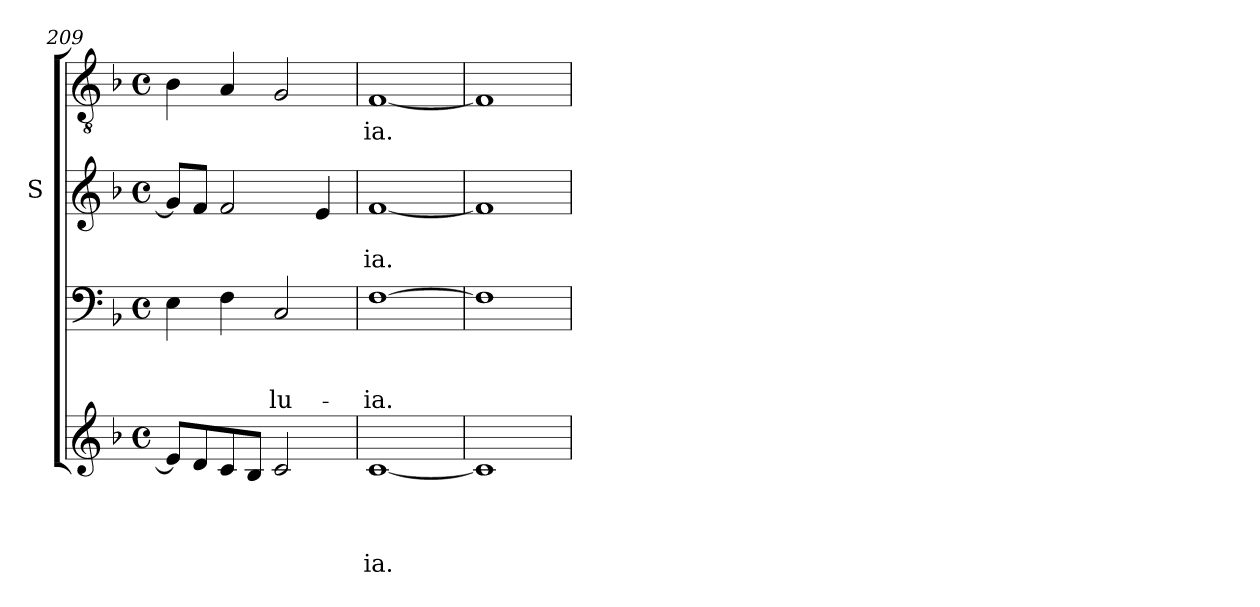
**kern	**text	**text	**text	**text	**kern	**text	**text	**text	**kern	**text	**text	**kern	**text
*part4	*part4	*part4	*part4	*part4	*part3	*part3	*part3	*part3	*part2	*part2	*part2	*part1	*part1
*staff4	*staff4	*staff4	*staff4	*staff4	*staff3	*staff3	*staff3	*staff3	*staff2	*staff2	*staff2	*staff1	*staff1
*	*	*	*	*	*	*	*	*	*I"S	*	*	*	*
*clefG2	*	*	*	*	*clefF4	*	*	*	*clefG2	*	*	*clefGv2	*
*k[b-]	*	*	*	*	*k[b-]	*	*	*	*k[b-]	*	*	*k[b-]	*
*F:	*	*	*	*	*F:	*	*	*	*F:	*	*	*F:	*
*M4/4	*	*	*	*	*M4/4	*	*	*	*M4/4	*	*	*M4/4	*
*met(c)	*	*	*	*	*met(c)	*	*	*	*met(c)	*	*	*met(c)	*
=209	=209	=209	=209	=209	=209	=209	=209	=209	=209	=209	=209	=209	=209
8e/L]	.	.	.	.	4E\	.	.	.	8g/L]	.	.	4B-\	.
8d/	.	.	.	.	.	.	.	.	8f/J	.	.	.	.
8c/	.	.	.	.	4F\	.	.	.	2f/	.	.	4A/	.
8B-/J	.	.	.	.	.	.	.	.	.	.	.	.	.
!	!	!	!	!	!	!	!	!LO:LY:b	!	!	!	!	!
2c/	.	.	.	.	2C/	.	.	lu-	.	.	.	2G/	.
.	.	.	.	.	.	.	.	.	4e/	.	.	.	.
=210	=210	=210	=210	=210	=210	=210	=210	=210	=210	=210	=210	=210	=210
!	!	!	!	!LO:LY:b	!	!	!	!LO:LY:b	!	!	!LO:LY:b	!	!LO:LY:b
[<1c	.	.	.	ia.	[>1F	.	.	-ia.	[<1f	.	ia.	[<1F	ia.
=211	=211	=211	=211	=211	=211	=211	=211	=211	=211	=211	=211	=211	=211
1c]	.	.	.	.	1F]	.	.	.	1f]	.	.	1F]	.
=	=	=	=	=	=	=	=	=	=	=	=	=	=
*-	*-	*-	*-	*-	*-	*-	*-	*-	*-	*-	*-	*-	*-
